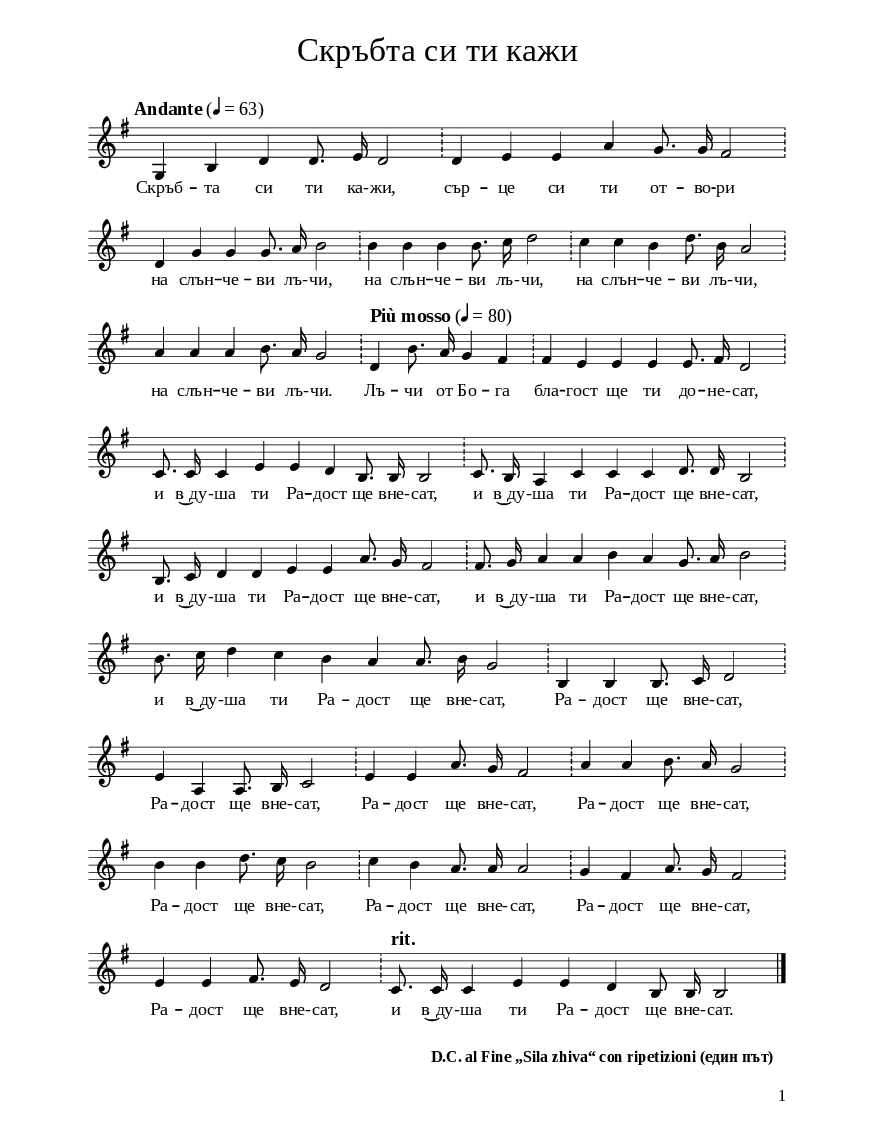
\version "2.24.2"

% include paper part and global functions
\include "include/globals.ily"

\bookpart {
  \label #'ref077
  \tocItem \markup "Скръбта си ти кажи"
  \paper {
    print-all-headers = ##t
    print-page-number = ##t
    print-first-page-number = ##t

    % put page numbers on the bottom
    oddHeaderMarkup = \markup ""
    evenHeaderMarkup = \markup ""
    oddFooterMarkup = \markup
    \fill-line {
      ""
      \if \should-print-page-number \fromproperty #'page:page-number-string
    }
    evenFooterMarkup = \markup
    \fill-line {
      \if \should-print-page-number \fromproperty #'page:page-number-string
      ""
    }

    left-margin = 1.5\cm
    right-margin = 1.5\cm
    top-margin = 1.6\cm
    bottom-margin = 1.2\cm
    ragged-bottom = ##t % do not spread the staves to fill the whole vertical space

    % change distance between staves
    system-system-spacing =
    #'((basic-distance . 10)
       (minimum-distance . 6)
       (padding . 1)
       (stretchability . 12))
  }
  \score {
    \include "include/score-layout.ily"

    \new Voice \relative c' {
      \clef treble
      \key g \major
      %\tempo "Moderato" 8 = 160
      \autoBeamOff
      \omit Score.TimeSignature
      \cadenzaOn % allows custom bar lines
      \tempoFunc "Andante" 4 "63"
      \override Staff.BarLine.gap = 0.5
      \autoBeamOff

      g4 b d d8. e16 d 2  \bar "!"  d4 e e a g8. g16 fis2 \bar  "!" \break
      d4 g g g8. a16 b2 \bar "!" b4 b b b8. c16 d2 \bar "!" c4 c b d8. b16 a2 \bar "!"  \break
      a4 a4 a4  b8. a16 g2 \bar "!"
      \tempoFunc "Più mosso" 4 "80"
      d4 b'8. a16 g4 fis4 \bar "!" fis4 e e e e8. fis16 d2  \bar "!"  \break
      c8. c16 c4 e e d b8. b16 b2 \bar "!" c8. b16 a4 c4 c4 c4 d8. d16 b2 \bar "!"  \break
      b8. c16 d4 d e e a8. g16 fis2 \bar "!" fis8. g16 a4 a4 b a g8.  a16 b2 \bar "!"  \break
      b8. c16 d4 c b a a8. b16 g2  \bar "!"  b,4 b b8.c16 d2 \bar "!"  \break
      e4 a, a8. b16 c2 \bar "!" e4 e4 a8. g16 fis2 \bar "!"  a4 a b8. a16 g2 \bar "!"  \break

      b4b d8. c16 b2  \bar "!" c4b a8. a16 a2  \bar "!"  g4 fis4 a8. g16 fis2 \bar "!"  \break

      e4 e fis8. e16 d2 \bar "!" \tempo "rit." c8. c16 c4 e4 e d b8 b16 b2 \bar "|."  \break


    }

    \addlyrics {
      Скръб -- та си ти "ка-"  -- жи,
      сър -- це си ти от -- во -- ри
      на слън -- че -- ви "лъ-" -- чи,
      на слън -- че -- ви "лъ-" -- чи,
      на слън -- че -- ви "лъ-" -- чи,
      на слън -- че -- ви "лъ-" -- чи.
      Лъ -- чи от Бо -- га
      бла -- гост ще ти до -- "не-" -- сат,
      и в~ду -- "-ша" ти Ра -- дост ще "вне-" -- сат,
      и в~ду -- "-ша" ти Ра -- дост ще "вне-" -- сат,
      и в~ду -- "-ша" ти Ра -- дост ще "вне-" -- сат,
      и в~ду -- "-ша" ти Ра -- дост ще "вне-" -- сат,
      и в~ду -- "-ша" ти Ра -- дост ще "вне-" -- сат,
      Ра -- дост ще "вне-" -- сат, Ра -- дост ще "вне-" -- сат,
      Ра -- дост ще "вне-" -- сат, Ра -- дост ще "вне-" -- сат,
      Ра -- дост ще "вне-" -- сат, Ра -- дост ще "вне-" -- сат,
      Ра -- дост ще "вне-" -- сат, Ра -- дост ще "вне-" -- сат,
      и в~ду -- "-ша" ти Ра -- дост ще "вне-" -- сат.}


      \header {
        title = \titleFunc "Скръбта си ти кажи" "Skrăbta si ti kaži"
      }

      \midi{}

    } % score


    \markup \dc-one "D.C. al Fine „Sila zhiva“ con ripetizioni (един път)"

  } % bookpart
